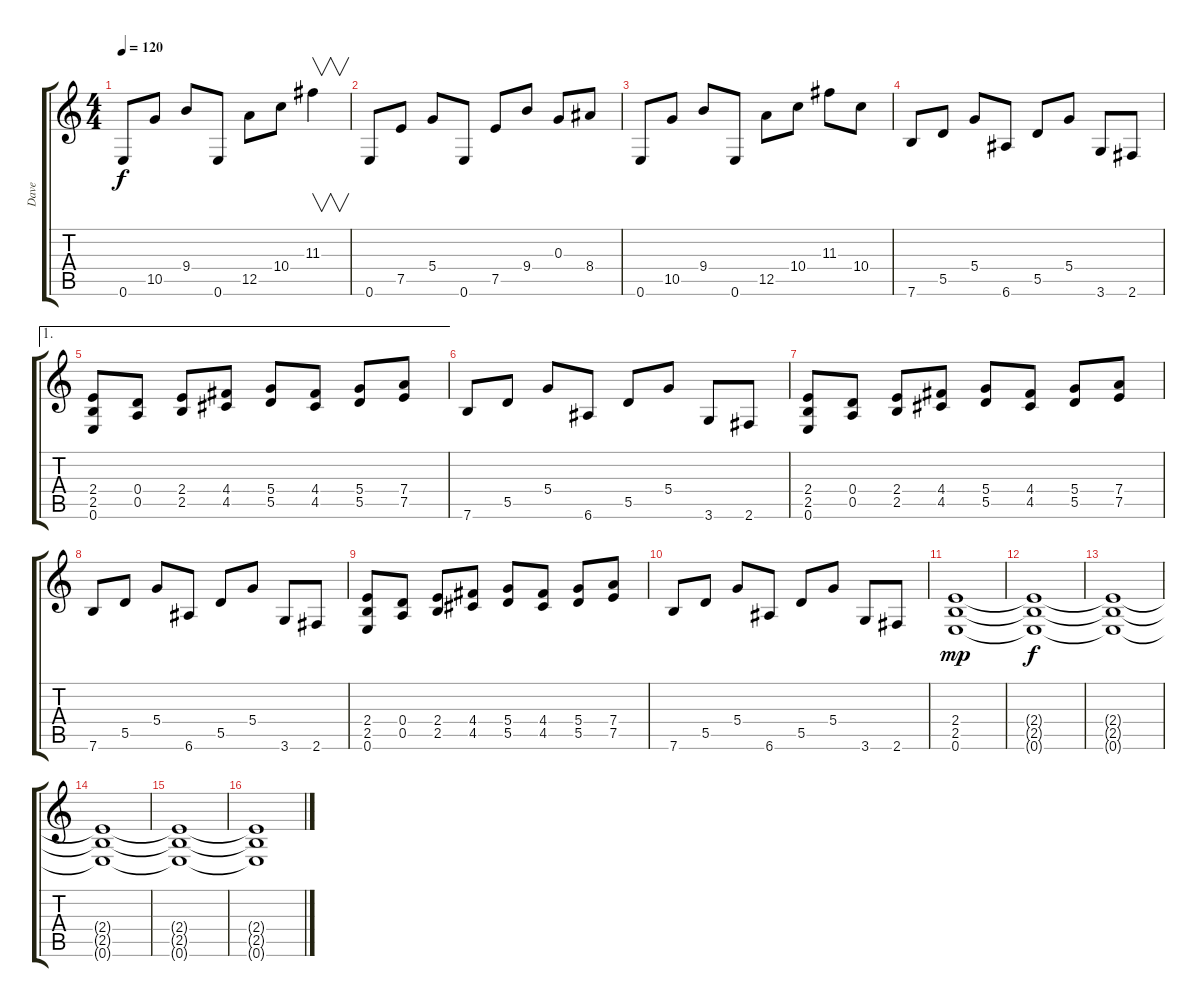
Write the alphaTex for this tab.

\track ("Dave" "Dave") {instrument distortionguitar}
\staff {score tabs}
\tuning (E4 B3 G3 D3 A2 E2) {hide}
\ts (4 4)
\tempo 120
\clef g2
\ks c
0.6.8{dy f} 10.5.8 9.4.8 0.6.8 12.5.8 10.4.8 11.3.4{v} |
0.6.8 7.5.8 5.4.8 0.6.8 7.5.8 9.4.8 0.3.8 8.4.8 |
0.6.8 10.5.8 9.4.8 0.6.8 12.5.8 10.4.8 11.3.8 10.4.8 |
7.6.8 5.5.8 5.4.8 6.6.8 5.5.8 5.4.8 3.6.8 2.6.8 |
\ae 1
(2.4 2.5 0.6).8 (0.4 0.5).8 (2.4 2.5).8 (4.4 4.5).8 (5.4 5.5).8 (4.4 4.5).8 (5.4 5.5).8 (7.4 7.5).8 |
7.6.8 5.5.8 5.4.8 6.6.8 5.5.8 5.4.8 3.6.8 2.6.8 |
(2.4 2.5 0.6).8 (0.4 0.5).8 (2.4 2.5).8 (4.4 4.5).8 (5.4 5.5).8 (4.4 4.5).8 (5.4 5.5).8 (7.4 7.5).8 |
7.6.8 5.5.8 5.4.8 6.6.8 5.5.8 5.4.8 3.6.8 2.6.8 |
(2.4 2.5 0.6).8 (0.4 0.5).8 (2.4 2.5).8 (4.4 4.5).8 (5.4 5.5).8 (4.4 4.5).8 (5.4 5.5).8 (7.4 7.5).8 |
7.6.8 5.5.8 5.4.8 6.6.8 5.5.8 5.4.8 3.6.8 2.6.8 |
(2.4 2.5 0.6).1{dy mp} |
(2.4{t} 2.5{t} 0.6{t}).1{dy f} |
(2.4{t} 2.5{t} 0.6{t}).1 |
(2.4{t} 2.5{t} 0.6{t}).1 |
(2.4{t} 2.5{t} 0.6{t}).1 |
(2.4{t} 2.5{t} 0.6{t}).1
